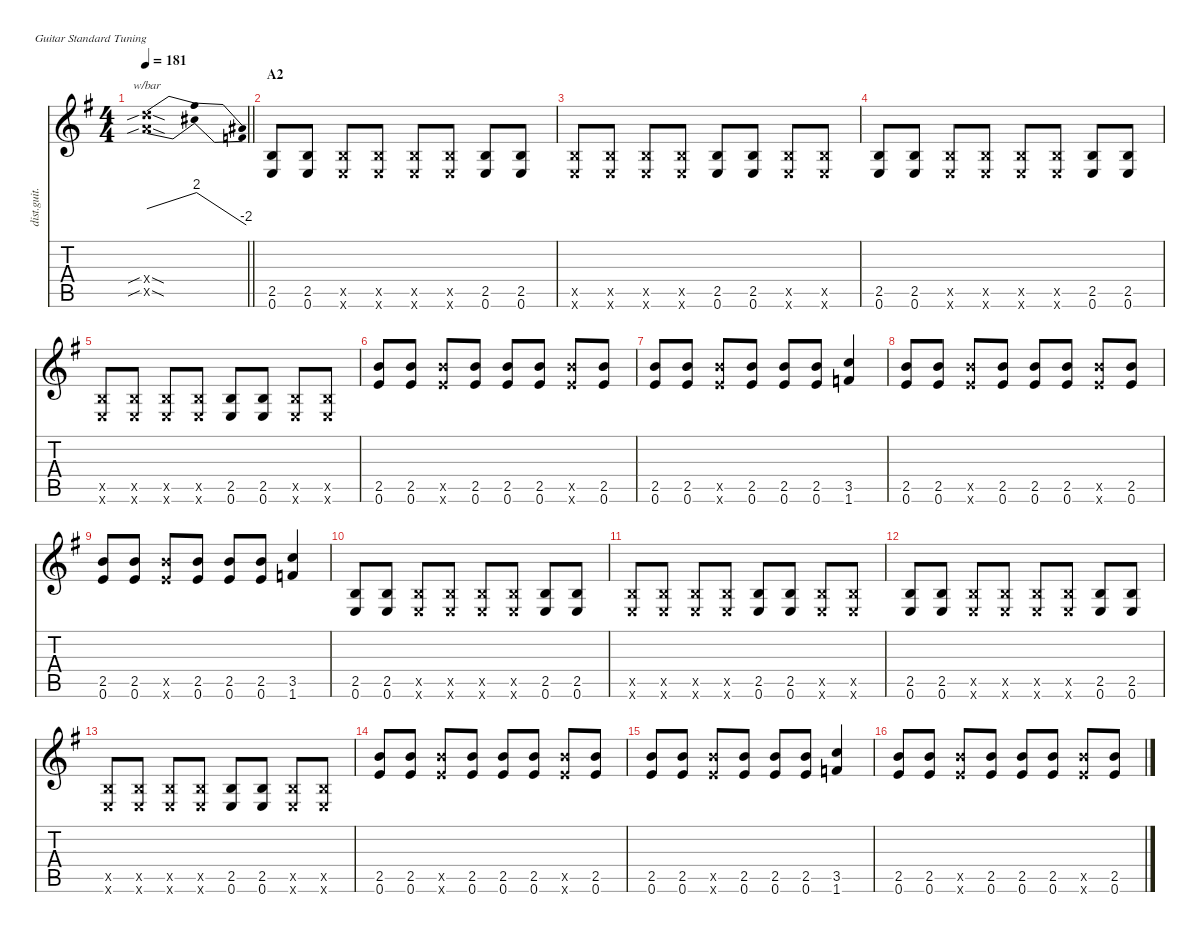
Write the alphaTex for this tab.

\defaultSystemsLayout 4
\hideDynamics
\bracketExtendMode nobrackets
\track ("Guitar II" "dist.guit.") {instrument distortionguitar}
\staff {score tabs}
\tuning (E4 B3 G3 D3 A2 E2)
\ts (4 4)
\tempo 181
\clef g2
\barLineRight lightlight
\ks g
(12.4{sib sod x acc forcenatural} 12.5{sib sod x acc forcenatural}).1{tbe (dip default 0 0 30 8 60 -8) dy f} |
\section ("" "A2")
(2.5{acc forcenatural} 0.6{acc forcenatural}).8 (2.5{acc forcenatural} 0.6{acc forcenatural}).8 (2.5{x acc forcenatural} 0.6{x acc forcenatural}).8 (2.5{x acc forcenatural} 0.6{x acc forcenatural}).8 (2.5{x acc forcenatural} 0.6{x acc forcenatural}).8 (2.5{x acc forcenatural} 0.6{x acc forcenatural}).8 (2.5{acc forcenatural} 0.6{acc forcenatural}).8 (2.5{acc forcenatural} 0.6{acc forcenatural}).8 |
(2.5{x acc forcenatural} 0.6{x acc forcenatural}).8 (2.5{x acc forcenatural} 0.6{x acc forcenatural}).8 (2.5{x acc forcenatural} 0.6{x acc forcenatural}).8 (2.5{x acc forcenatural} 0.6{x acc forcenatural}).8 (2.5{acc forcenatural} 0.6{acc forcenatural}).8 (2.5{acc forcenatural} 0.6{acc forcenatural}).8 (2.5{x acc forcenatural} 0.6{x acc forcenatural}).8 (2.5{x acc forcenatural} 0.6{x acc forcenatural}).8 |
(2.5{acc forcenatural} 0.6{acc forcenatural}).8 (2.5{acc forcenatural} 0.6{acc forcenatural}).8 (2.5{x acc forcenatural} 0.6{x acc forcenatural}).8 (2.5{x acc forcenatural} 0.6{x acc forcenatural}).8 (2.5{x acc forcenatural} 0.6{x acc forcenatural}).8 (2.5{x acc forcenatural} 0.6{x acc forcenatural}).8 (2.5{acc forcenatural} 0.6{acc forcenatural}).8 (2.5{acc forcenatural} 0.6{acc forcenatural}).8 |
(2.5{x acc forcenatural} 0.6{x acc forcenatural}).8 (2.5{x acc forcenatural} 0.6{x acc forcenatural}).8 (2.5{x acc forcenatural} 0.6{x acc forcenatural}).8 (2.5{x acc forcenatural} 0.6{x acc forcenatural}).8 (2.5{acc forcenatural} 0.6{acc forcenatural}).8 (2.5{acc forcenatural} 0.6{acc forcenatural}).8 (2.5{x acc forcenatural} 0.6{x acc forcenatural}).8 (2.5{x acc forcenatural} 0.6{x acc forcenatural}).8 |
(2.5{acc forcenatural} 0.6{acc forcenatural}).8{ot 8vb} (2.5{acc forcenatural} 0.6{acc forcenatural}).8{ot 8vb} (2.5{x acc forcenatural} 0.6{x acc forcenatural}).8{ot 8vb} (2.5{acc forcenatural} 0.6{acc forcenatural}).8{ot 8vb} (2.5{acc forcenatural} 0.6{acc forcenatural}).8{ot 8vb} (2.5{acc forcenatural} 0.6{acc forcenatural}).8{ot 8vb} (2.5{x acc forcenatural} 0.6{x acc forcenatural}).8{ot 8vb} (2.5{acc forcenatural} 0.6{acc forcenatural}).8{ot 8vb} |
(2.5{acc forcenatural} 0.6{acc forcenatural}).8{ot 8vb} (2.5{acc forcenatural} 0.6{acc forcenatural}).8{ot 8vb} (2.5{x acc forcenatural} 0.6{x acc forcenatural}).8{ot 8vb} (2.5{acc forcenatural} 0.6{acc forcenatural}).8{ot 8vb} (2.5{acc forcenatural} 0.6{acc forcenatural}).8{ot 8vb} (2.5{acc forcenatural} 0.6{acc forcenatural}).8{ot 8vb} (3.5{acc forcenatural} 1.6{acc forcenatural}).4{ot 8vb} |
(2.5{acc forcenatural} 0.6{acc forcenatural}).8{ot 8vb} (2.5{acc forcenatural} 0.6{acc forcenatural}).8{ot 8vb} (2.5{x acc forcenatural} 0.6{x acc forcenatural}).8{ot 8vb} (2.5{acc forcenatural} 0.6{acc forcenatural}).8{ot 8vb} (2.5{acc forcenatural} 0.6{acc forcenatural}).8{ot 8vb} (2.5{acc forcenatural} 0.6{acc forcenatural}).8{ot 8vb} (2.5{x acc forcenatural} 0.6{x acc forcenatural}).8{ot 8vb} (2.5{acc forcenatural} 0.6{acc forcenatural}).8{ot 8vb} |
(2.5{acc forcenatural} 0.6{acc forcenatural}).8{ot 8vb} (2.5{acc forcenatural} 0.6{acc forcenatural}).8{ot 8vb} (2.5{x acc forcenatural} 0.6{x acc forcenatural}).8{ot 8vb} (2.5{acc forcenatural} 0.6{acc forcenatural}).8{ot 8vb} (2.5{acc forcenatural} 0.6{acc forcenatural}).8{ot 8vb} (2.5{acc forcenatural} 0.6{acc forcenatural}).8{ot 8vb} (3.5{acc forcenatural} 1.6{acc forcenatural}).4{ot 8vb} |
(2.5{acc forcenatural} 0.6{acc forcenatural}).8 (2.5{acc forcenatural} 0.6{acc forcenatural}).8 (2.5{x acc forcenatural} 0.6{x acc forcenatural}).8 (2.5{x acc forcenatural} 0.6{x acc forcenatural}).8 (2.5{x acc forcenatural} 0.6{x acc forcenatural}).8 (2.5{x acc forcenatural} 0.6{x acc forcenatural}).8 (2.5{acc forcenatural} 0.6{acc forcenatural}).8 (2.5{acc forcenatural} 0.6{acc forcenatural}).8 |
(2.5{x acc forcenatural} 0.6{x acc forcenatural}).8 (2.5{x acc forcenatural} 0.6{x acc forcenatural}).8 (2.5{x acc forcenatural} 0.6{x acc forcenatural}).8 (2.5{x acc forcenatural} 0.6{x acc forcenatural}).8 (2.5{acc forcenatural} 0.6{acc forcenatural}).8 (2.5{acc forcenatural} 0.6{acc forcenatural}).8 (2.5{x acc forcenatural} 0.6{x acc forcenatural}).8 (2.5{x acc forcenatural} 0.6{x acc forcenatural}).8 |
(2.5{acc forcenatural} 0.6{acc forcenatural}).8 (2.5{acc forcenatural} 0.6{acc forcenatural}).8 (2.5{x acc forcenatural} 0.6{x acc forcenatural}).8 (2.5{x acc forcenatural} 0.6{x acc forcenatural}).8 (2.5{x acc forcenatural} 0.6{x acc forcenatural}).8 (2.5{x acc forcenatural} 0.6{x acc forcenatural}).8 (2.5{acc forcenatural} 0.6{acc forcenatural}).8 (2.5{acc forcenatural} 0.6{acc forcenatural}).8 |
(2.5{x acc forcenatural} 0.6{x acc forcenatural}).8 (2.5{x acc forcenatural} 0.6{x acc forcenatural}).8 (2.5{x acc forcenatural} 0.6{x acc forcenatural}).8 (2.5{x acc forcenatural} 0.6{x acc forcenatural}).8 (2.5{acc forcenatural} 0.6{acc forcenatural}).8 (2.5{acc forcenatural} 0.6{acc forcenatural}).8 (2.5{x acc forcenatural} 0.6{x acc forcenatural}).8 (2.5{x acc forcenatural} 0.6{x acc forcenatural}).8 |
(2.5{acc forcenatural} 0.6{acc forcenatural}).8{ot 8vb} (2.5{acc forcenatural} 0.6{acc forcenatural}).8{ot 8vb} (2.5{x acc forcenatural} 0.6{x acc forcenatural}).8{ot 8vb} (2.5{acc forcenatural} 0.6{acc forcenatural}).8{ot 8vb} (2.5{acc forcenatural} 0.6{acc forcenatural}).8{ot 8vb} (2.5{acc forcenatural} 0.6{acc forcenatural}).8{ot 8vb} (2.5{x acc forcenatural} 0.6{x acc forcenatural}).8{ot 8vb} (2.5{acc forcenatural} 0.6{acc forcenatural}).8{ot 8vb} |
(2.5{acc forcenatural} 0.6{acc forcenatural}).8{ot 8vb} (2.5{acc forcenatural} 0.6{acc forcenatural}).8{ot 8vb} (2.5{x acc forcenatural} 0.6{x acc forcenatural}).8{ot 8vb} (2.5{acc forcenatural} 0.6{acc forcenatural}).8{ot 8vb} (2.5{acc forcenatural} 0.6{acc forcenatural}).8{ot 8vb} (2.5{acc forcenatural} 0.6{acc forcenatural}).8{ot 8vb} (3.5{acc forcenatural} 1.6{acc forcenatural}).4{ot 8vb} |
(2.5{acc forcenatural} 0.6{acc forcenatural}).8{ot 8vb} (2.5{acc forcenatural} 0.6{acc forcenatural}).8{ot 8vb} (2.5{x acc forcenatural} 0.6{x acc forcenatural}).8{ot 8vb} (2.5{acc forcenatural} 0.6{acc forcenatural}).8{ot 8vb} (2.5{acc forcenatural} 0.6{acc forcenatural}).8{ot 8vb} (2.5{acc forcenatural} 0.6{acc forcenatural}).8{ot 8vb} (2.5{x acc forcenatural} 0.6{x acc forcenatural}).8{ot 8vb} (2.5{acc forcenatural} 0.6{acc forcenatural}).8{ot 8vb}
